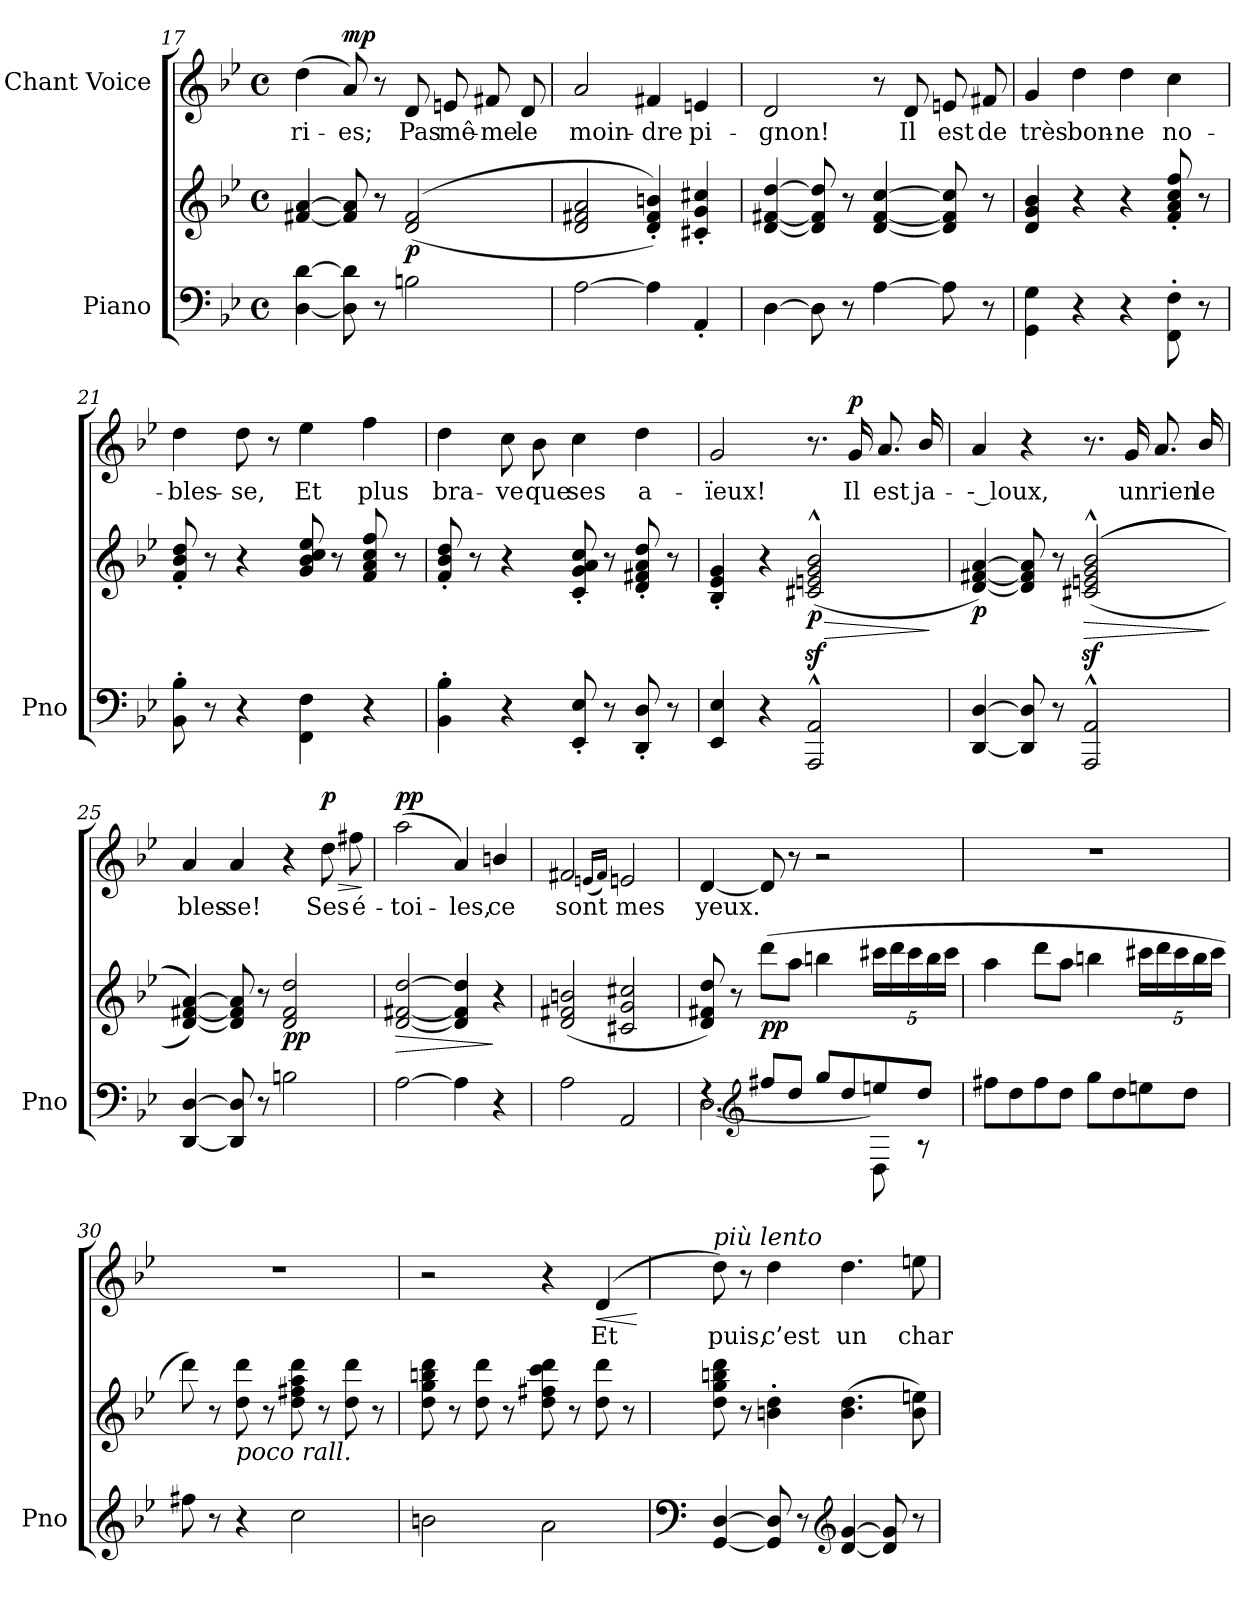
**kern	**kern	**dynam	**kern	**text	**dynam
*part2	*part2	*part2	*part1	*part1	*part1
*staff3	*staff2	*staff2/3	*staff1	*staff1	*staff1
*I"Piano	*	*	*I"Chant Voice	*	*
*I'Pno	*	*	*	*	*
*clefF4	*clefG2	*	*clefG2	*	*
*k[b-e-]	*k[b-e-]	*	*k[b-e-]	*	*
*M4/4	*M4/4	*	*M4/4	*	*
*met(c)	*met(c)	*	*met(c)	*	*
=17	=17	=17	=17	=17	=17
!	!	!	!	!LO:LY:b	!
[4D\ [4d\	[4f#X/ [4a/	.	(>4dd\	-ri-	.
!	!	!	!	!LO:LY:b	!LO:DY:a
8D\] 8d\]	8f#/] 8a/]	.	8a/)	-es;	mp
8r	8r	.	8r	.	.
!	!	!LO:DY:b	!	!LO:LY:b	!
2Bn\	(>(<2d/ 2f#/	p	8d/	Pas	.
!	!	!	!	!LO:LY:b	!
.	.	.	8en/	mê-	.
!	!	!	!	!LO:LY:b	!
.	.	.	8f#X/	-me	.
!	!	!	!	!LO:LY:b	!
.	.	.	8d/	le	.
=18	=18	=18	=18	=18	=18
!	!	!	!	!LO:LY:b	!
[2A\	2d/ 2f#X/ 2a/	.	2a/	moin-	.
!	!	!	!	!LO:LY:b	!
4A\]	4d/' 4f#/' 4bn/'))	.	4f#X/	-dre	.
!	!	!	!	!LO:LY:b	!
4AA'/	4c#X/' 4g/' 4cc#X/'	.	4en/	pi-	.
=19	=19	=19	=19	=19	=19
!	!	!	!	!LO:LY:b	!
[4D\	[4d/ [4f#X/ [4dd/	.	2d/	-gnon!	.
8D\]	8d/] 8f#/] 8dd/]	.	.	.	.
8r	8r	.	.	.	.
[4A\	[4d/ [4f#/ [4cc/	.	8r	.	.
!	!	!	!	!LO:LY:b	!LO:DY:a
!	!	!	!	!	!LO:DY:n=1:a
.	.	.	8d/	Il	other-dynamics f
!	!	!	!	!LO:LY:b	!
8A\]	8d/] 8f#/] 8cc/]	.	8en/	est	.
!	!	!	!	!LO:LY:b	!
8r	8r	.	8f#X/	de	.
!!LO:LB:g=z
=20	=20	=20	=20	=20	=20
!	!	!	!	!LO:LY:b	!
4GG\ 4G\	4d/ 4g/ 4b-/	.	4g/	très	.
!	!	!	!	!LO:LY:b	!
4r	4r	.	4dd\	bon-	.
!	!	!	!	!LO:LY:b	!
4r	4r	.	4dd\	-ne	.
!	!	!	!	!LO:LY:b	!
8FF\' 8F\'	8f/' 8a/' 8cc/' 8ff/'	.	4cc\	no-	.
8r	8r	.	.	.	.
=21	=21	=21	=21	=21	=21
!	!	!	!	!LO:LY:b	!
8BB-\' 8B-\'	8f/' 8b-/' 8dd/'	.	4dd\	-bles-	.
8r	8r	.	.	.	.
!	!	!	!	!LO:LY:b	!
4r	4r	.	8dd\	-se,	.
.	.	.	8r	.	.
!	!	!LO:DY:b	!	!LO:LY:b	!
!	!	!LO:DY:n=1:b	!	!	!LO:DY:a
!	!	!	!	!	!LO:DY:n=1:a
4FF\ 4F\	8g/ 8b-/ 8cc/ 8ee-/	other-dynamics f	4ee-\	Et	other-dynamics f
.	8r	.	.	.	.
!	!	!	!	!LO:LY:b	!
4r	8f/ 8a/ 8cc/ 8ff/	.	4ff\	plus	.
.	8r	.	.	.	.
=22	=22	=22	=22	=22	=22
!	!	!	!	!LO:LY:b	!
4BB-\' 4B-\'	8f/' 8b-/' 8dd/'	.	4dd\	bra-	.
.	8r	.	.	.	.
!	!	!	!	!LO:LY:b	!
4r	4r	.	8cc\	-ve	.
!	!	!	!	!LO:LY:b	!
.	.	.	8b-\	que	.
!	!	!	!	!LO:LY:b	!
8EE-/' 8E-/'	8c/' 8g/' 8a/' 8cc/'	.	4cc\	ses	.
8r	8r	.	.	.	.
!	!	!	!	!LO:LY:b	!
8DD/' 8D/'	8d/' 8f#X/' 8a/' 8dd/'	.	4dd\	a-	.
8r	8r	.	.	.	.
=23	=23	=23	=23	=23	=23
!	!	!	!	!LO:LY:b	!
4EE-/ 4E-/	4B-/' 4e-/' 4g/'	.	2g/	-ïeux!	.
4r	4r	.	.	.	.
!	!	!LO:HP:b	!	!	!
!	!	!LO:DY:n=1:b	!	!	!
2AAA/^^ 2AA/^^	(>2c#X/z<^^ 2en/z<^^ 2g/z<^^ 2b-/z<^^	> p	8.r	.	.
!	!	!	!	!LO:LY:b	!LO:DY:a
.	.	.	16g/	Il	p
!	!	!	!	!LO:LY:b	!
.	.	.	8.a/	est	.
!	!	!	!	!LO:LY:b	!
.	.	.	16b-/	ja-	.
.	.	]	.	.	.
!!LO:LB:g=z
=24	=24	=24	=24	=24	=24
!	!	!LO:DY:b	!	!LO:LY:b	!
[4DD/ [4D/	[4d/ [4f#X/ [4a/)	p	4a/	-- loux,	.
8DD/] 8D/]	8d/] 8f#/] 8a/]	.	4r	.	.
8r	8r	.	.	.	.
!	!	!LO:HP:b	!	!	!
2AAA/^^ 2AA/^^	(>(<(>2c#X/z<^^ 2en/z<^^ 2g/z<^^ 2b-/z<^^	>	8.r	.	.
!	!	!	!	!LO:LY:b	!
.	.	.	16g/	un	.
!	!	!	!	!LO:LY:b	!
.	.	.	8.a/	rien	.
!	!	!	!	!LO:LY:b	!
.	.	.	16b-/	le	.
.	.	]	.	.	.
=25	=25	=25	=25	=25	=25
!	!	!	!	!LO:LY:b	!
[4DD/ [4D/	[4d/ [4f#X/ [4a/)))	.	4a/	bles-	.
!	!	!	!	!LO:LY:b	!
8DD/] 8D/]	8d/] 8f#/] 8a/]	.	4a/	-se!	.
8r	8r	.	.	.	.
!	!	!LO:DY:b	!	!	!
2Bn\	2d/ 2f#/ 2dd/	pp	4r	.	.
!	!	!	!	!LO:LY:b	!LO:HP:b
!	!	!	!	!	!LO:DY:n=1:a
.	.	.	8dd\	Ses	> p
!	!	!	!	!LO:LY:b	!
.	.	.	8ff#X\	é-	.
.	.	.	.	.	]
=26	=26	=26	=26	=26	=26
!	!	!LO:HP:b	!	!LO:LY:b	!LO:DY:a
[2A\	[2d/ [2f#X/ [2dd/	>	(>2aa\	-toi-	pp
!	!	!	!	!LO:LY:b	!
4A\]	4d/] 4f#/] 4dd/]	.	4a/)	-les,	.
!	!	!	!	!LO:LY:b	!
4r	4r	]	4bn/	ce	.
=27	=27	=27	=27	=27	=27
!	!	!	!	!LO:LY:b	!
2A\	(>2d/ 2f#X/ 2bn/	.	2f#X/	sont	.
.	.	.	(<16qen/LL	.	.
.	.	.	16qf#/JJ)	.	.
!	!	!	!	!LO:LY:b	!
2AA/	2c#X/ 2g/ 2cc#X/	.	2e/	mes	.
!!LO:LB:g=z
=28	=28	=28	=28	=28	=28
*^	*	*	*	*	*
!	!	!	!	!	!LO:LY:b	!
4rF	[2.D\	8d/ 8f#X/ 8dd/)	.	[4d/	yeux.	.
.	.	8r	.	.	.	.
*clefG2	*	*	*	*	*	*
!	!	!	!LO:DY:b	!	!	!
8ff#X/L	.	(>8ddd\L	pp	8d/]	.	.
8dd/J	.	8aa\J	.	8r	.	.
8gg/L	.	4bbn\	.	2r	.	.
8dd/	.	.	.	.	.	.
*	*	*Xbrackettup	*	*	*	*
8een/	8D\]	20ccc#X\LL	.	.	.	.
.	.	20ddd\	.	.	.	.
.	.	20ccc#\	.	.	.	.
8dd/J	8r	.	.	.	.	.
.	.	20bb\	.	.	.	.
.	.	20ccc#\JJ	.	.	.	.
*v	*v	*	*	*	*	*
=29	=29	=29	=29	=29	=29
8ff#X\L	4aa\	.	1r	.	.
8dd\	.	.	.	.	.
8ff#\	8ddd\L	.	.	.	.
8dd\J	8aa\J	.	.	.	.
8gg\L	4bbn\	.	.	.	.
8dd\	.	.	.	.	.
8een\	20ccc#X\LL	.	.	.	.
.	20ddd\	.	.	.	.
.	20ccc#\	.	.	.	.
8dd\J	.	.	.	.	.
.	20bb\	.	.	.	.
.	20ccc#\JJ	.	.	.	.
=30	=30	=30	=30	=30	=30
*	*	*	*^	*	*
*	*	*	*	*^	*	*
8ff#X\	8ddd\)	.	1r	4ryy	2.ryy	.	.
8r	8r	.	.	.	.	.	.
*	*	*	*MM134	*	*	*	*
!	!LO:TX:b:i:t=poco rall.	!	!	!	!	!	!
4r	8dd\ 8ddd\	.	.	2.ryy	.	.	.
.	8r	.	.	.	.	.	.
2cc\	8dd\ 8ff#X\ 8aa\ 8ddd\	.	.	.	.	.	.
.	8r	.	.	.	.	.	.
*	*	*	*MM130	*	*	*	*
.	8dd\ 8ddd\	.	.	.	4ryy	.	.
.	8r	.	.	.	.	.	.
*	*	*	*v	*v	*v	*	*
!!LO:PB:g=z
=31	=31	=31	=31	=31	=31
2bn\	8dd\ 8gg\ 8bbn\ 8ddd\	.	2r	.	.
.	8r	.	.	.	.
.	8dd\ 8ddd\	.	.	.	.
.	8r	.	.	.	.
2a\	8dd\ 8ff#X\ 8ccc\ 8ddd\	.	4r	.	.
.	8r	.	.	.	.
!	!	!	!	!LO:LY:b	!LO:HP:b
.	8dd\ 8ddd\	.	(>4d/	Et	<
.	8r	.	.	.	.
.	.	.	.	.	[
=32	=32	=32	=32	=32	=32
*clefF4	*	*	*	*	*
*	*	*	*MM128	*	*
!	!	!	!LO:TX:a:i:t=più lento	!	!
!	!	!LO:DY:b	!	!LO:LY:b	!
!	!	!LO:DY:n=1:b	!	!	!
[4GG/ [4D/	8dd\ 8gg\ 8bbn\ 8ddd\	p other-dynamics	8dd\)	puis,	.
.	8r	.	8r	.	.
!	!	!	!	!LO:LY:b	!
8GG/] 8D/]	4bn\' 4dd\'	.	4dd\	c’est	.
8r	.	.	.	.	.
*clefG2	*	*	*	*	*
!	!	!	!	!LO:LY:b	!
[4d/ [4g/	(>4.b\ 4.dd\	.	4.dd\	un	.
8d/] 8g/]	.	.	.	.	.
!	!	!	!	!LO:LY:b	!
8r	8b\ 8een\)	.	8een\	char-	.
=	=	=	=	=	=
*-	*-	*-	*-	*-	*-
